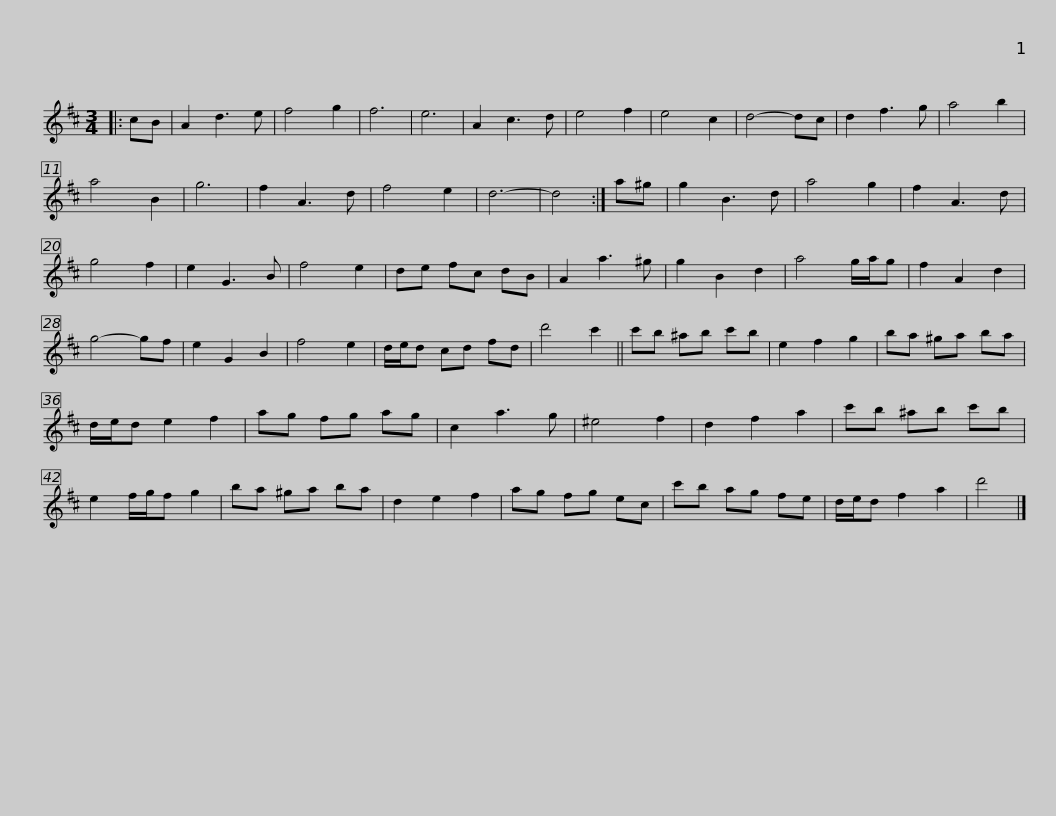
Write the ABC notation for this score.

X:1
L:1/8
M:3/4
I:linebreak $
K:D
V:1 treble
V:1
|: cB | A2 d3 e | f4 g2 | f6 | e6 | %5
 A2 c3 d | e4 f2 | e4 c2 | d4- dc | d2 f3 g | %10
 a4 b2 | a4 B2 | g6 | f2 A3 d |$ f4 e2 | %15
 d6- | d4 :| a^g | g2 B3 d | a4 g2 | %20
 f2 A3 d | g4 f2 | e2 G3 B | f4 e2 | de fc dB | %25
 A2 a3 ^g | g2 B2 d2 |$ a4 g/a/g | f2 A2 d2 | g4- gf | %30
 e2 G2 B2 | f4 e2 | d/e/d cd fd | d'4 c'2 || c'b ^ab c'b | %35
 e2 f2 g2 |$ ba ^ga ba | d/e/d e2 f2 | ag fg ag | c2 a3 g | %40
 ^e4 f2 | d2 f2 a2 | c'b ^ab c'b | e2 f/g/f g2 |$ ba ^ga ba | %45
 d2 e2 f2 | ag fg ec | c'b ag fe | d/e/d f2 a2 | d'4 |] %50
